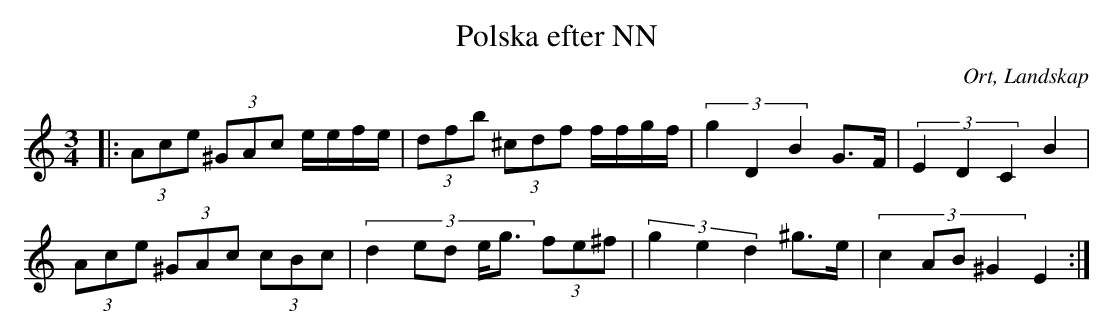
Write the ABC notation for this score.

X:1
T:Polska efter NN
O:Ort, Landskap
M:3/4
L:1/8
M:3/4
K:C
|: (3 Ace (3^GAc e/e/f/e/| (3 dfb (3^cdf f/f/g/f/|(3:2:3 g2 D2 B2 G>F|(3:2:3 E2 D2 C2 B2|
(3 Ace (3^GAc (3cBc| (3:2:5 d2 ed e<g (3fe^f|(3:2:3 g2 e2 d2 ^g>e|(3:2:4 c2 AB ^G2 E2:|
